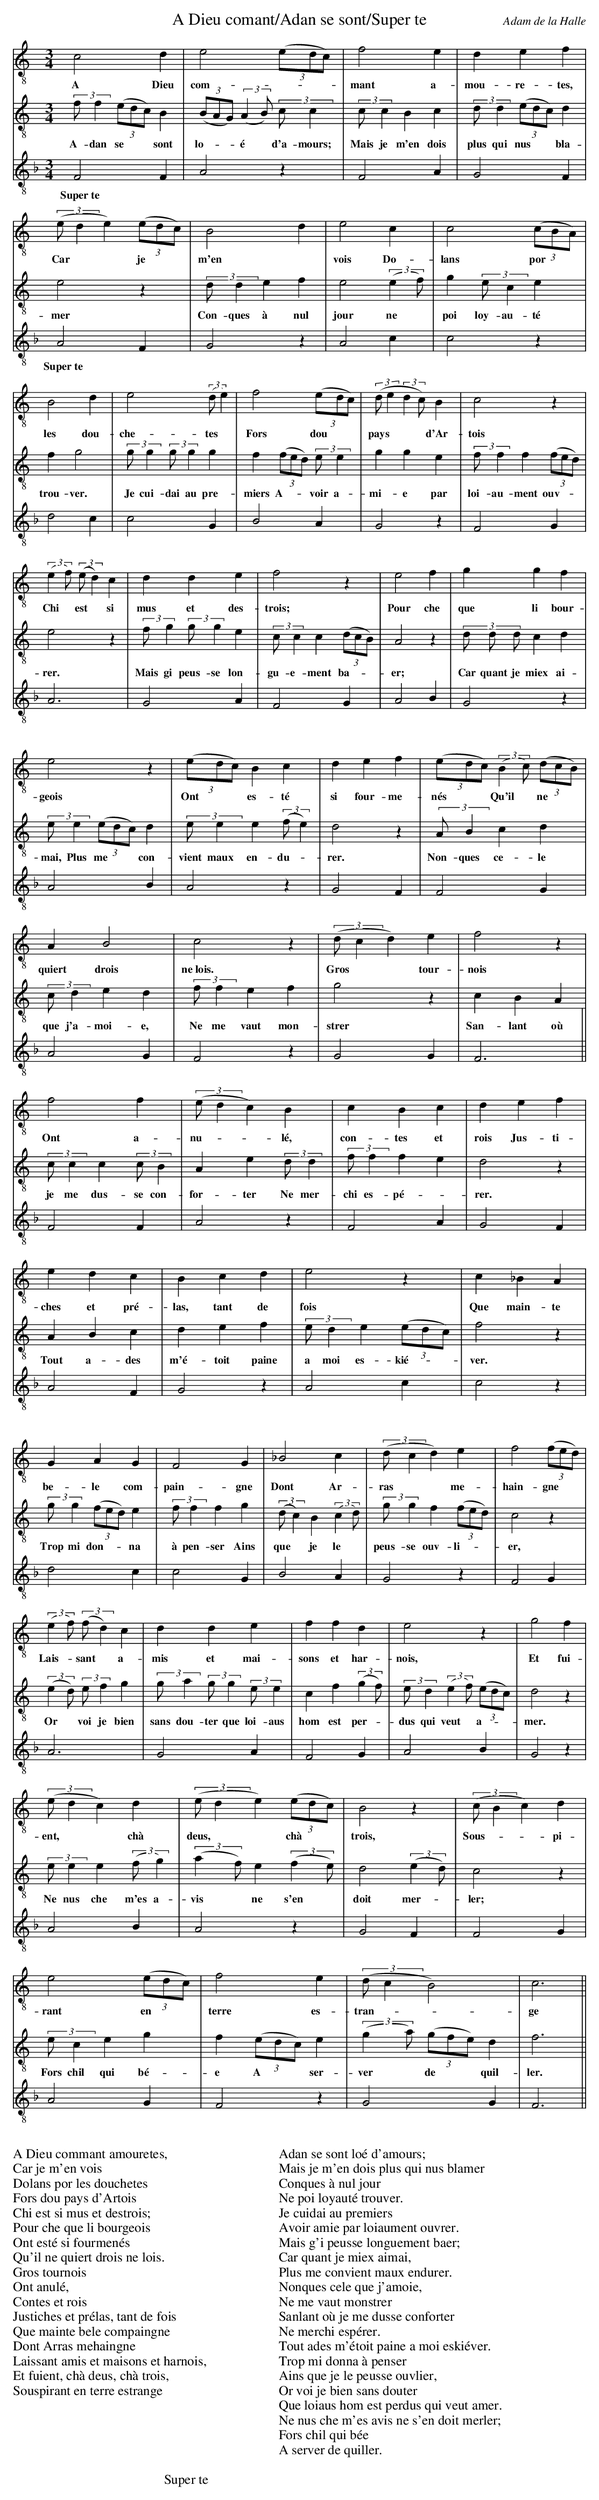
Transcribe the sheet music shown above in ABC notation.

X:1
T:A Dieu comant/Adan se sont/Super te
C:Adam de la Halle
M:3/4
L:1/4
Q:1/4=90
K:F Lydian
V:1 clef=treble_8
V:2 clef=treble_8
V:3 clef=treble_8
[V:1][K:C]
   C2  D  | E2 ((3E/D/C/)| F2  E |  D   E  F |
w: A  Dieu  com-***       mant a-  mou-re-tes,
   ((3:2:2E/DE) ((3E/D/C/) | B,2 D | E2   C | C2 ((3C/B,/A,/)|
w:    Car**       je**       m'en*  vois Do- lans  por**
    B,2  D | E2 ((3:2:2D/E) | F2 ((3E/D/C/)|((3:2:2D/E(3:2:2DC/)  B, | C2 z |
w:  les dou- che-      tes*  Fors   dou**          pays***       d'Ar- tois
((3:2:2EF/) ((3:2:2E/D) C |  D  D   E|  F2 z | E2   F | G   G  F  |
w:     Chi*        est* si  mus et des-trois; Pour che que li bour-
   E2 z |((3E/D/C/) B, C|  D  E   F |((3E/D/C/) ((3:2:2B,C/) ((3D/C/B,/)|
w:geois     Ont**  es-té  si four-me-   nés**         Qu'il*    ne**
     A,    B,2| C2 z |  ((3:2:2D/CD)   E | F2 z |
w: quiert drois ne~lois.      Gros** tour-nois
    F2 F |((3:2:2E/DC)  B,| C   B, C | D    E   F|
w: Ont a-        nu-** lé, con-tes et rois Jus-ti-
    E   D   C | B,   C    D| E2 z | C   _B, A,|
w: ches	et pré-las, tant de fois   Que main-te
    G, A, G,| F,2  G,|_B,2  C |((3:2:2D/CD) E | F2 ((3F/E/D/)|
w: be-le com-pain-gne  Dont Ar-       ras** me-hain-gne**
   ((3:2:2EF/) ((3:2:2F/D) C| D  D   E | F    F  D | E2 z |G2  F |
w:        Lais-*     sant* a-mis et mai- sons et har-nois, Et fui-
   ((3:2:2E/DC)   D |((3:2:2E/DE) ((3E/D/C/)| B,2 z |((3:2:2C/B,C)  D |
w:        ent,** chà  deus,**        chà**   trois,        Sous-** pi-
    E2 ((3E/D/C/)| F2   E |((3:2:2D/CB,2)| C3 ||
w: rant   en**    terre es-       tran-**  ge
[V:2][K:C]
(3:2:2F/ F ((3E/D/C/) B,|((3B,/A,/G,/) ((3:2:2A,B,/) (3:2:2C/  C |(3:2:2C/  C   B,   C |(3:2:2D/  D ((3E/D/C/)  D|
w:    A-dan   se**   sont   lo-**             é*         d'a-mours;   Mais je m'en dois    plus qui   nus**  bla-
   E2 z |(3:2:2D/  D   E  F | E2 ((3:2:2EF/)| G (3:2:2E/ C   E |
w: mer        Con-ques à nul jour       ne*  poi     loy-au-té
    F  G2 |(3:2:2G/ G (3:2:2G/  G   G | F ((3F/E/D/) (3:2:2E/  E| G G  E |(3:2:2F/ F   F ((3F/E/D/)|
w:trou-ver.     Je cui-    dai au pre-miers  A-**         voir a-mi-e par      loi-au-ment  ouv-**
    E2 z |(3:2:2F/ G (3:2:2G/ G   E |(3:2:2C/ C  C ((3D/C/B,/)| A,2 z|(3D/   D/  D/  C   D |
w:  rer.      Mais gi    peus-se lon-      gu-e-ment  ba-**     er;    Car quant je miex ai-
   (3:2:2E/   E ((3E/D/C/) D |(3:2:2E/   E   E ((3:2:2F/E)| D2 z |(3:2:2A,/  B,  C  D|
w:      mai, Plus  me**   con-    vient maux en-     du-*  rer.        Non-ques ce-le
(3:2:2C/  D   E  D|(3:2:2F/  F  E    F | G2 z |	 C   B,  A,|
w:   que j'a-moi-e,      Ne me vaut mon-strer 	San-lant où
   (3:2:2C/ C   C (3:2:2C/  B,| A,  E (3:2:2D/  D|(3:2:2F/ F  F  E | D2 z |
w:       je me dus-     se con-for-ter      Ne mer-    chi es-pé-*   rer.
   A,  B, C |   D  E    F |(3:2:2E/ D   E ((3E/D/C/) | F2 z |
w:Tout a-des  m'é-toit paine     a moi es-   kié-**    ver.
(3:2:2G/   G ((3F/E/D/) E |(3:2:2F/ F   F    G |((3:2:2D/C) B, ((3:2:2CD/)|(3:2:2G/  G  F ((3F/E/D/)| C2 z |
w:   Trop mi    don-** na        à pen-ser  Ains      que* je        le*       peus-se ouv- li-**    er,
((3:2:2ED/) (3:2:2E/  F  G |(3:2:2G/   A (3:2:2G/  G  (3:2:2E/  E|  C   F ((3:2:2GF/)|(3:2:2E/  D ((3:2:2EF/) ((3E/D/C/)| D2 z |
w:     Or*       voi je bien     sans dou-    ter que      loi-aus hom est      per-*      dus qui      veut*    a-**     mer.
 (3:2:2E/  E   E ((3:2:2F/G)|((3:2:2AF/)  E ((3:2:2FE/)| D2 ((3:2:2ED/)| C2 z |
w:     Ne nus che       m'es a-     vis* ne       s'en* doit       mer-* ler;
   (3:2:2E/    C   E   G | F ((3E/D/C/) E |((3:2:2GA/) ((3G/F/E/) D  | F3 ||
w:      Fors chil qui bé-  e    A**    ser-       ver*    de**  quil- ler.
[V:3][K:F]
 F,2 F, | A,2 z | F,2 A,| G,2 F,|
w:Super~te ~ ~ ~ ~ ~ ~
				 A,2 F, | G,2 z | A,2 C | C2 z |
 D2  C | C2 G, | B,2 A, | G,2 z | F,2 G,|
					 A,3 | G,2 A,| F,2 G, | A,2 B, | G,2 z |
 A,2 B, | A,2 z | G,2  F, | F,2 G, |
				    A,2 G, | F,2 z | G,2 G, | F,3 ||
 F,2 F, | A,2 z | F,2 A,| G,2 F,|
w:Super~te ~ ~ ~ ~ ~ ~
				 A,2 F, | G,2 z | A,2 C | C2 z |
 D2  C | C2 G, | B,2 A, | G,2 z | F,2 G,|
					 A,3 | G,2 A,| F,2 G, | A,2 B, | G,2 z |
 A,2 B, | A,2 z | G,2  F, | F,2 G, |
				    A,2 G, | F,2 z | G,2 G, | F,3 ||
W:A Dieu commant amouretes,
W: Car je m'en vois
W:Dolans por les douchetes
W:Fors dou pays d'Artois
W:Chi est si mus et destrois;
W:Pour che que li bourgeois
W:Ont esté si fourmenés
W:Qu'il ne quiert drois ne lois.
W: Gros tournois
W: Ont anulé,
W: Contes et rois
W:Justiches et prélas, tant de fois
W:Que mainte bele compaingne
W:Dont Arras mehaingne
W:Laissant amis et maisons et harnois,
W:Et fuient, chà deus, chà trois,
W:Souspirant en terre estrange
W:
W:Adan se sont loé d'amours;
W:Mais je m'en dois plus qui nus blamer
W:Conques à nul jour
W:Ne poi loyauté trouver.
W:Je cuidai au premiers
W:Avoir amie par loiaument ouvrer.
W:Mais g'i peusse longuement baer;
W:Car quant je miex aimai,
W:Plus me convient maux endurer.
W:Nonques cele que j'amoie,
W: Ne me vaut monstrer
W:Sanlant où je me dusse conforter
W: Ne merchi espérer.
W:Tout ades m'étoit paine a moi eskiéver.
W:Trop mi donna à penser
W:Ains que je le peusse ouvlier,
W:Or voi je bien sans douter
W:Que loiaus hom est perdus qui veut amer.
W:Ne nus che m'es avis ne s'en doit merler;
W: Fors chil qui bée
W: A server de quiller.
W:
W:Super te
